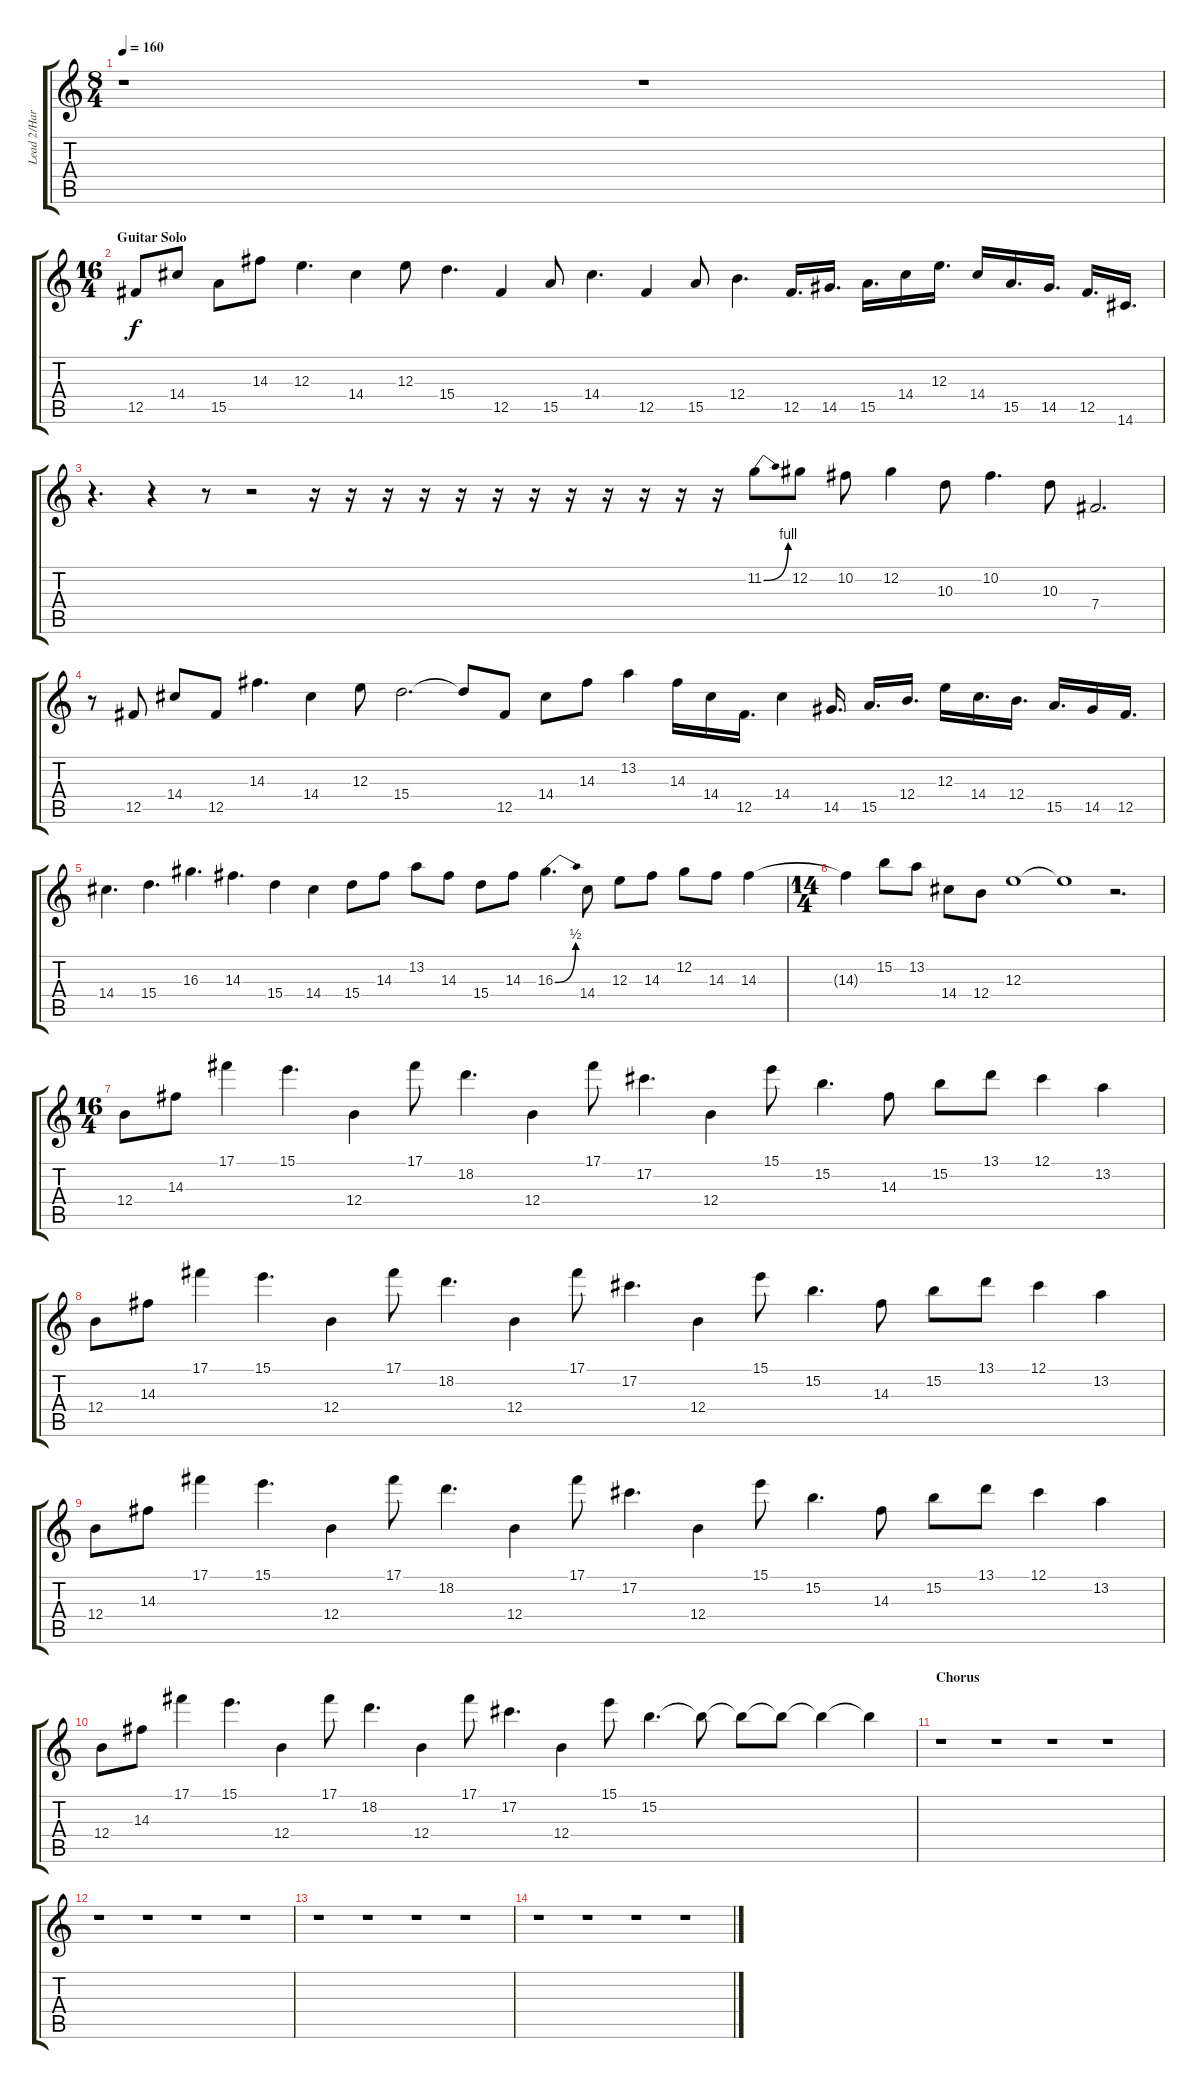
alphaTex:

\track ("Lead 2/Harmony" "Lead 2/Har") {instrument overdrivenguitar}
\staff {score tabs}
\tuning (Db4 Ab3 E3 B2 Gb2 B1) {hide}
\ts (8 4)
\tempo 160
\clef g2
\ks c
r.1{dy f} r.1 |
\ts (16 4)
\section ("" "Guitar Solo")
12.5.8 14.4.8 15.5.8 14.3.8 12.3.4{d} 14.4.4 12.3.8 15.4.4{d} 12.5.4 15.5.8 14.4.4{d} 12.5.4 15.5.8 12.4.4{d} 12.5.16{d} 14.5.16{d} 15.5.16{d} 14.4.16 12.3.16{d} 14.4.16 15.5.16{d} 14.5.16{d} 12.5.16{d} 14.6.16{d} |
r.4{d} r.4 r.8 r.2 r.16 r.16 r.16 r.16 r.16 r.16 r.16 r.16 r.16 r.16 r.16 r.16 11.2{be (bend 0 0 60 4)}.8 12.2.8 10.2.8 12.2.4 10.3.8 10.2.4{d} 10.3.8 7.4.2{d} |
r.8 12.5.8 14.4.8 12.5.8 14.3.4{d} 14.4.4 12.3.8 15.4.2{d} 15.4{t}.8 12.5.8 14.4.8 14.3.8 13.2.4 14.3.16 14.4.16 12.5.16{d} 14.4.4 14.5.16{d} 15.5.16{d} 12.4.16{d} 12.3.16 14.4.16{d} 12.4.16{d} 15.5.16{d} 14.5.16 12.5.16{d} |
14.4.4{d} 15.4.4{d} 16.3.4{d} 14.3.4{d} 15.4.4 14.4.4 15.4.8 14.3.8 13.2.8 14.3.8 15.4.8 14.3.8 16.3{be (bend 0 0 60 2)}.4{d} 14.4.8 12.3.8 14.3.8 12.2.8 14.3.8 14.3.4 |
\ts (14 4)
14.3{t}.4 15.2.8 13.2.8 14.4.8 12.4.8 12.3.1 12.3{t}.1 r.2{d} |
\ts (16 4)
12.4.8 14.3.8 17.1.4 15.1.4{d} 12.4.4 17.1.8 18.2.4{d} 12.4.4 17.1.8 17.2.4{d} 12.4.4 15.1.8 15.2.4{d} 14.3.8 15.2.8 13.1.8 12.1.4 13.2.4 |
12.4.8 14.3.8 17.1.4 15.1.4{d} 12.4.4 17.1.8 18.2.4{d} 12.4.4 17.1.8 17.2.4{d} 12.4.4 15.1.8 15.2.4{d} 14.3.8 15.2.8 13.1.8 12.1.4 13.2.4 |
12.4.8 14.3.8 17.1.4 15.1.4{d} 12.4.4 17.1.8 18.2.4{d} 12.4.4 17.1.8 17.2.4{d} 12.4.4 15.1.8 15.2.4{d} 14.3.8 15.2.8 13.1.8 12.1.4 13.2.4 |
12.4.8 14.3.8 17.1.4 15.1.4{d} 12.4.4 17.1.8 18.2.4{d} 12.4.4 17.1.8 17.2.4{d} 12.4.4 15.1.8 15.2.4{d} 15.2{t}.8 15.2{t}.8 15.2{t}.8 15.2{t}.4 15.2{t}.4 |
\section ("" "Chorus")
r.1 r.1 r.1 r.1 |
r.1 r.1 r.1 r.1 |
r.1 r.1 r.1 r.1 |
r.1 r.1 r.1 r.1
